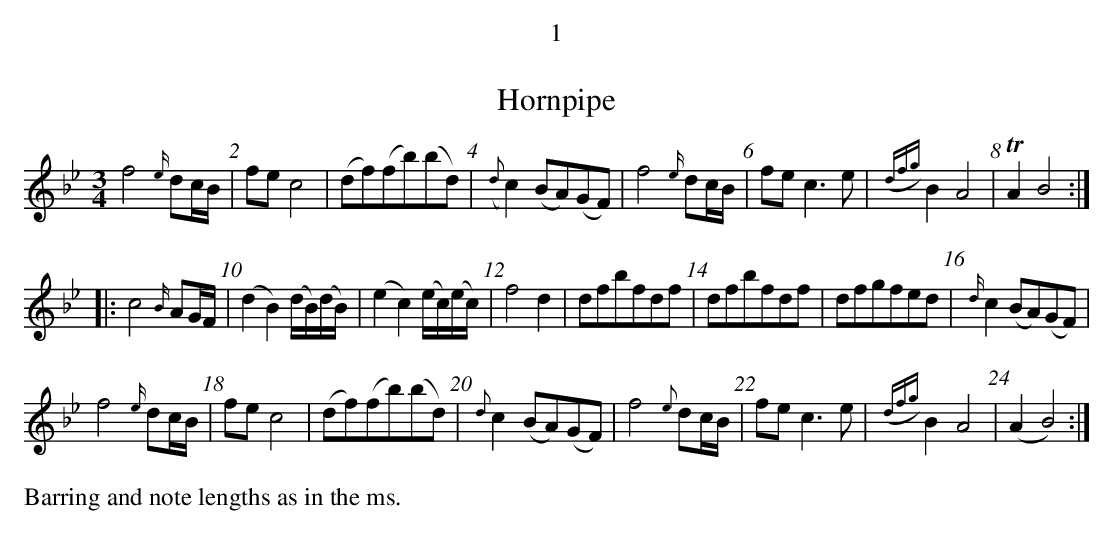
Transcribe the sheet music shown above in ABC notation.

X:1
T:Hornpipe
M:3/4
L:1/8
K:Bb
f4{e/}dc/B/|fec4|(df)(fb)(bd)|({d}c2) (BA)(GF)|\
f4{e/}dc/B/|fec3e|{((3dfg)} B2A4|TA2B4:|
|:c4{B/}AG/F/|(d2B2)(d/B/)(d/B/)|(e2c2)(e/c/)(e/c/)|f4d2|\
dfbfdf|dfbfdf|dfgfed|{d/}c2 (BA)(GF)  |
f4{e/}dc/B/|fec4|(df)(fb)(bd)|{d}c2 (BA)(GF)|\
f4{e}dc/B/|fec3e|({(3dfg)} B2A4|(A2B4):|
